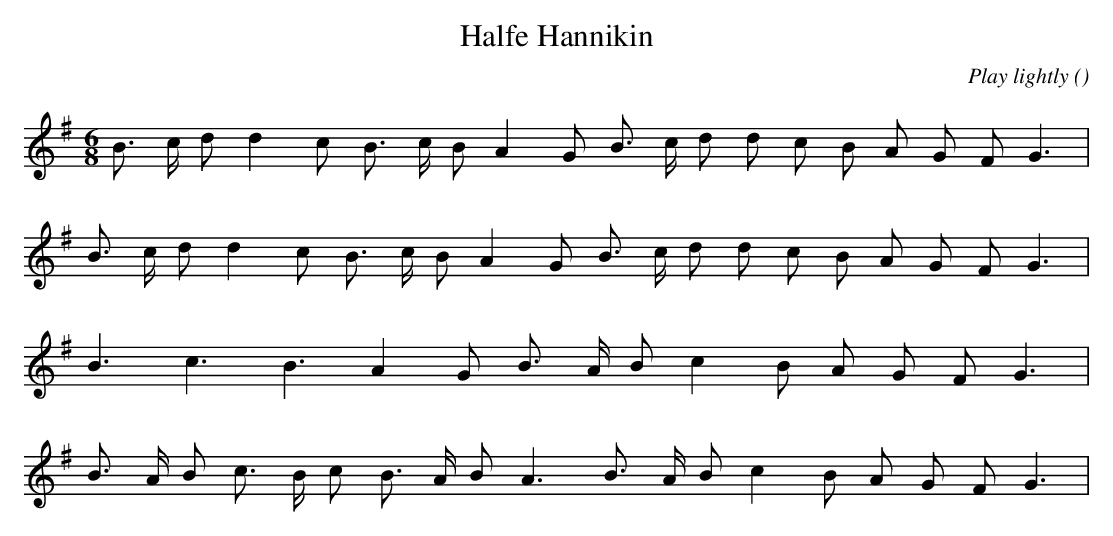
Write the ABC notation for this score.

X:1
T: Halfe Hannikin
C:Play lightly
O:
M:6/8
K:G
K:G
M:6/8
L:1/16
B3 c d2 d4 c2 B3 c B2 A4 G2 B3 c d2 d2 c2 B2 A2 G2 F2 G6 |
B3 c d2 d4 c2 B3 c B2 A4 G2 B3 c d2 d2 c2 B2 A2 G2 F2 G6 |
B6 c6 B6 A4 G2 B3 A B2 c4 B2 A2 G2 F2 G6 |
B3 A B2 c3 B c2 B3 A B2 A6 B3 A B2 c4 B2 A2 G2 F2 G6 |
